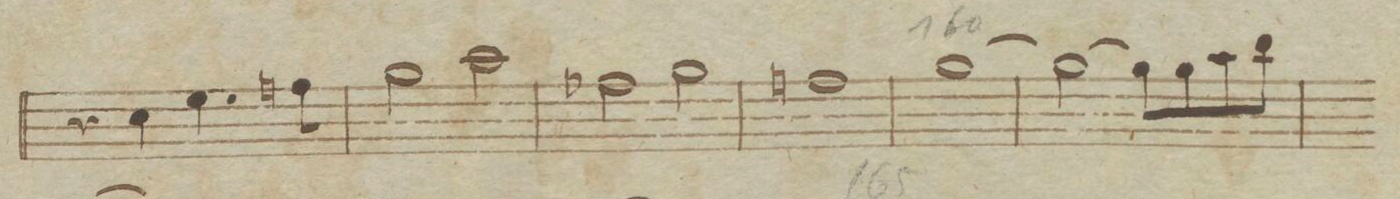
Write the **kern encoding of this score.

**kern	**dynam
*I"Fagotto Primo.	*
*clefF4	*
*k[b-e-a-]	*
*met(c)	*
*M4/4	*
4r	.
4E-\	.
4.G\	.
8An\	.
=153	=153
2B-\	.
2c\	.
=154	=154
2A-X\	.
2B-\	.
=155	=155
1An	.
=156	=156
[1B-	.
=157	=157
2B-\_	.
8B-\L]	.
8B-\	.
8c\	.
8d\J	.
=158	=158
*-	*-
